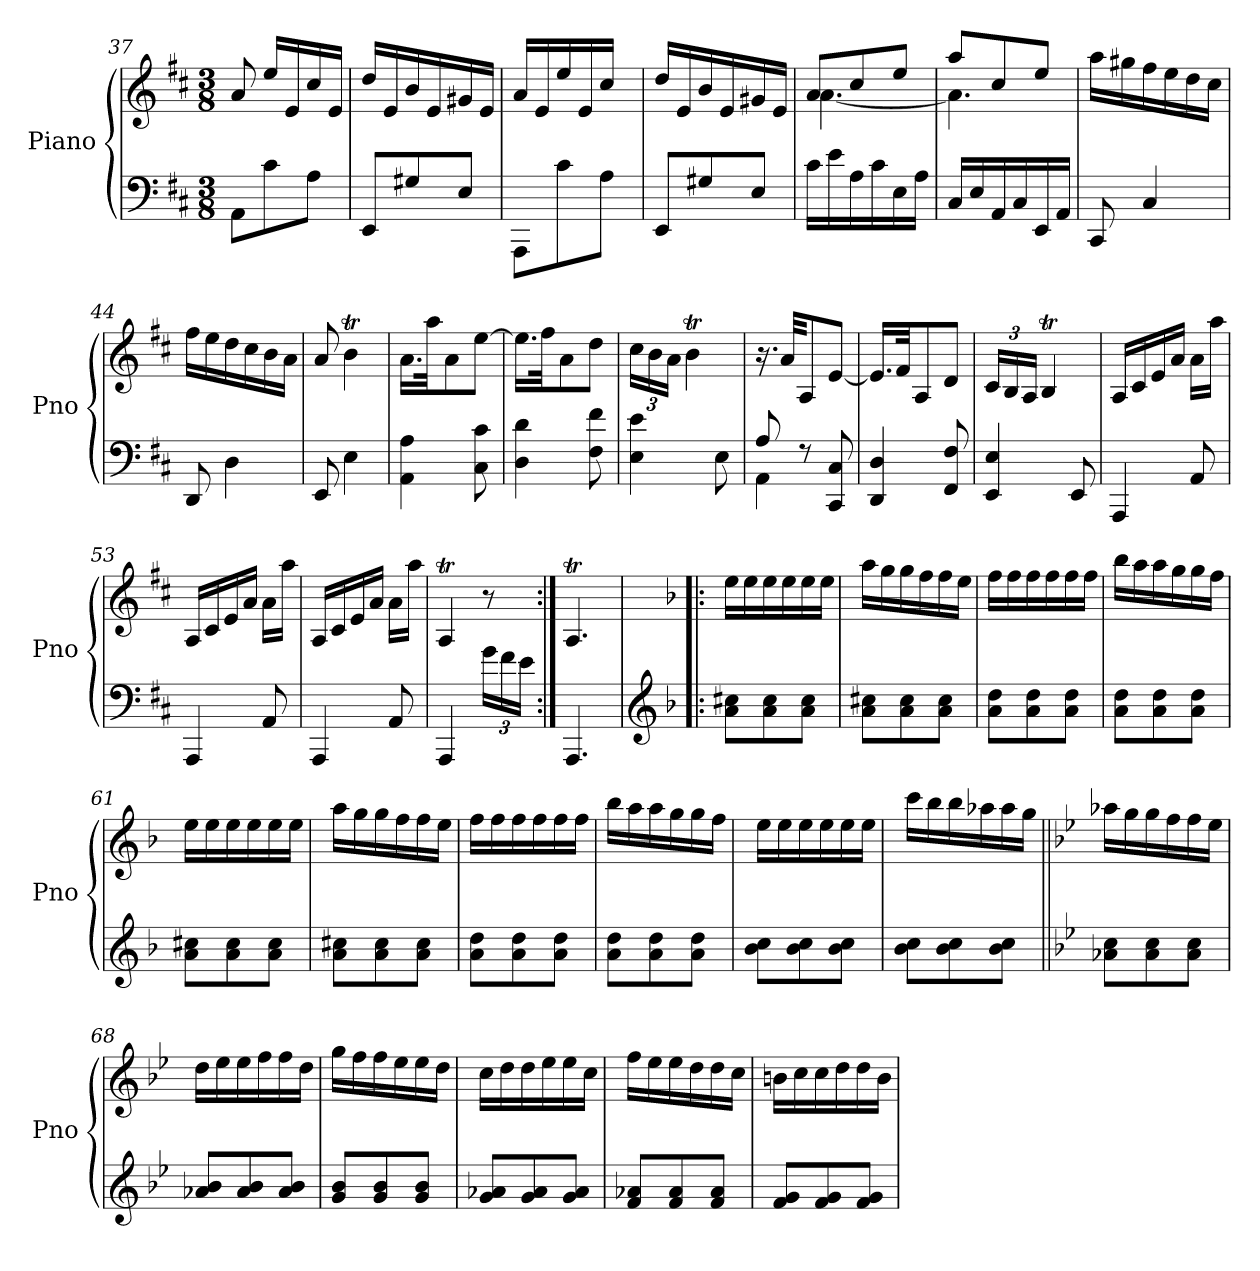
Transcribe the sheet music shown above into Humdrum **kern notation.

**kern	**kern
*part1	*part1
*staff2	*staff1
*I"Piano	*
*I'Pno	*
*clefF4	*clefG2
*k[f#c#]	*k[f#c#]
*M3/8	*M3/8
=37	=37
8AA\L	8a/
8c#\	16ee/LL
.	16e/
8A\J	16cc#/
.	16e/JJ
=38	=38
8EE/L	16dd/LL
.	16e/
8G#X/	16b/
.	16e/
8E/J	16g#X/
.	16e/JJ
=39	=39
8AAA\L	16a/LL
.	16e/
8c#\	16ee/
.	16e/
8A\J	16cc#/JJ
.	16ryy
!!LO:LB:g=z
=40	=40
8EE/L	16dd/LL
.	16e/
8G#X/	16b/
.	16e/
8E/J	16g#X/
.	16e/JJ
=41	=41
*	*^
16c#\LL	8a/L	[4.a\
16e\	.	.
16A\	8cc#/	.
16c#\	.	.
16E\	8ee/J	.
16A\JJ	.	.
=42	=42	=42
16C#/LL	8aa/L	4.a\]
16E/	.	.
16AA/	8cc#/	.
16C#/	.	.
16EE/	8ee/J	.
16AA/JJ	.	.
*	*v	*v
=43	=43
8CC#/	16aa\LL
.	16gg#X\
4C#/	16ff#\
.	16ee\
.	16dd\
.	16cc#\JJ
=44	=44
8DD/	16ff#\LL
.	16ee\
4D\	16dd\
.	16cc#\
.	16b\
.	16a\JJ
!!LO:LB:g=z
=45	=45
8EE/	8a/
4E\	4bT\
=46	=46
4AA\ 4A\	16.a\LL
.	32aa\JK
.	8a\
8C#\ 8c#\	[8ee\J
=47	=47
4D\ 4d\	16.ee\LL]
.	32ff#\JK
.	8a\
8F#\ 8f#\	8dd\J
=48	=48
*	*Xbrackettup
4E\ 4e\	24cc#\LL
.	24b\
.	24a\JJ
.	4bT\
8E\	.
=49	=49
*^	*
8A/	4AA\	16.r
.	.	32a/KKL
8r	.	8A/
8CC#/ 8C#/	8ryy	[8e/J
*v	*v	*
=50	=50
4DD/ 4D/	16.e/LL]
.	32f#/JK
.	8A/
8FF#/ 8F#/	8d/J
=51	=51
4EE/ 4E/	24c#/LL
.	24B/
.	24A/JJ
.	4BT/
8EE/	.
!!LO:LB:g=z
=52	=52
4AAA/	16A/LL
.	16c#/
.	16e/
.	16a/JJ
8AA/	16a\LL
.	16aa\JJ
=53	=53
4AAA/	16A/LL
.	16c#/
.	16e/
.	16a/JJ
8AA/	16a\LL
.	16aa\JJ
=54	=54
4AAA/	16A/LL
.	16c#/
.	16e/
.	16a/JJ
8AA/	16a\LL
.	16aa\JJ
=55	=55
4AAA/	4AT/
*Xbrackettup	*
24g\LL	8r
24f#\	.
24e\JJ	.
=56:|!	=56:|!
4.AAA/	4.AT/
!!LO:PB:g=z
=57!|:	=57!|:
*clefG2	*
*k[b-]	*k[b-]
8a\ 8cc#X\L	16ee\LL
.	16ee\
8a\ 8cc#\	16ee\
.	16ee\
8a\ 8cc#\J	16ee\
.	16ee\JJ
=58	=58
8a\ 8cc#X\L	16aa\LL
.	16gg\
8a\ 8cc#\	16gg\
.	16ff\
8a\ 8cc#\J	16ff\
.	16ee\JJ
=59	=59
8a\ 8dd\L	16ff\LL
.	16ff\
8a\ 8dd\	16ff\
.	16ff\
8a\ 8dd\J	16ff\
.	16ff\JJ
=60	=60
8a\ 8dd\L	16bb-\LL
.	16aa\
8a\ 8dd\	16aa\
.	16gg\
8a\ 8dd\J	16gg\
.	16ff\JJ
=61	=61
8a\ 8cc#X\L	16ee\LL
.	16ee\
8a\ 8cc#\	16ee\
.	16ee\
8a\ 8cc#\J	16ee\
.	16ee\JJ
!!LO:LB:g=z
=62	=62
8a\ 8cc#X\L	16aa\LL
.	16gg\
8a\ 8cc#\	16gg\
.	16ff\
8a\ 8cc#\J	16ff\
.	16ee\JJ
=63	=63
8a\ 8dd\L	16ff\LL
.	16ff\
8a\ 8dd\	16ff\
.	16ff\
8a\ 8dd\J	16ff\
.	16ff\JJ
=64	=64
8a\ 8dd\L	16bb-\LL
.	16aa\
8a\ 8dd\	16aa\
.	16gg\
8a\ 8dd\J	16gg\
.	16ff\JJ
=65	=65
8b-\ 8cc\L	16ee\LL
.	16ee\
8b-\ 8cc\	16ee\
.	16ee\
8b-\ 8cc\J	16ee\
.	16ee\JJ
=66	=66
8b-\ 8cc\L	16ccc\LL
.	16bb-\
8b-\ 8cc\	16bb-\
.	16aa-X\
8b-\ 8cc\J	16aa-\
.	16gg\JJ
!!LO:LB:g=z
=67||	=67||
*k[b-e-]	*k[b-e-]
8a-X\ 8cc\L	16aa-X\LL
.	16gg\
8a-\ 8cc\	16gg\
.	16ff\
8a-\ 8cc\J	16ff\
.	16ee-\JJ
=68	=68
8a-X/ 8b-/L	16dd\LL
.	16ee-\
8a-/ 8b-/	16ee-\
.	16ff\
8a-/ 8b-/J	16ff\
.	16dd\JJ
=69	=69
8g/ 8b-/L	16gg\LL
.	16ff\
8g/ 8b-/	16ff\
.	16ee-\
8g/ 8b-/J	16ee-\
.	16dd\JJ
=70	=70
8g/ 8a-X/L	16cc\LL
.	16dd\
8g/ 8a-/	16dd\
.	16ee-\
8g/ 8a-/J	16ee-\
.	16cc\JJ
=71	=71
8f/ 8a-X/L	16ff\LL
.	16ee-\
8f/ 8a-/	16ee-\
.	16dd\
8f/ 8a-/J	16dd\
.	16cc\JJ
!!LO:LB:g=z
=72	=72
8f/ 8g/L	16bn\LL
.	16cc\
8f/ 8g/	16cc\
.	16dd\
8f/ 8g/J	16dd\
.	16b\JJ
=	=
*-	*-
